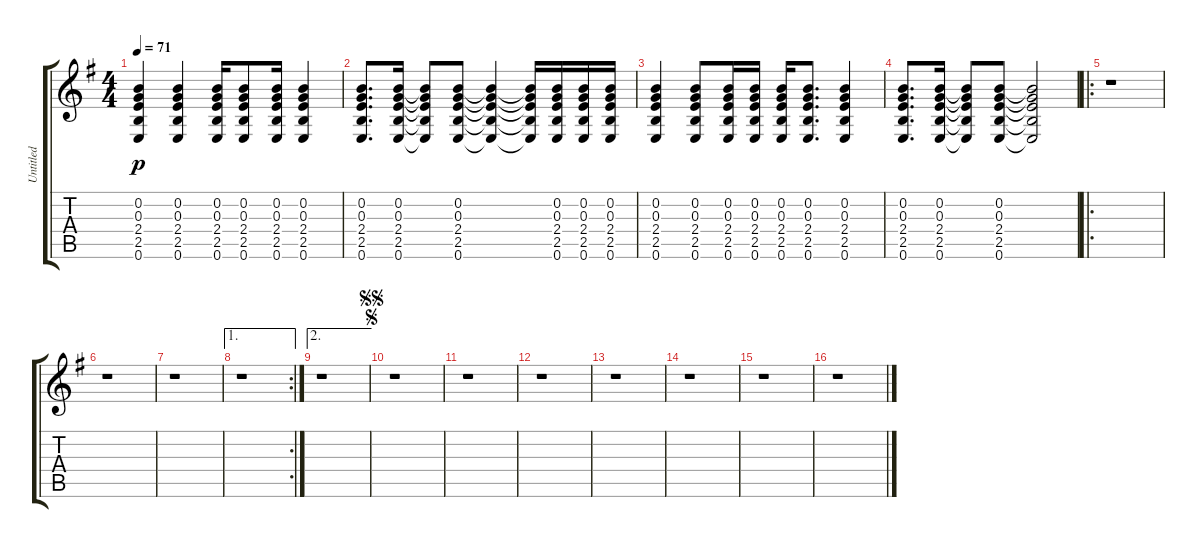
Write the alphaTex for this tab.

\track ("Untitled" "Untitled") {instrument electricguitarclean}
\staff {score tabs}
\tuning (E4 B3 G3 D3 A2 E2) {hide}
\ts (4 4)
\tempo 71
\clef g2
\ks g
(0.2 0.3 2.4 2.5 0.6).4{dy p} (0.2 0.3 2.4 2.5 0.6).4 (0.2 0.3 2.4 2.5 0.6).16 (0.2 0.3 2.4 2.5 0.6).8 (0.2 0.3 2.4 2.5 0.6).16 (0.2 0.3 2.4 2.5 0.6).4 |
(0.2 0.3 2.4 2.5 0.6).8{d} (0.2 0.3 2.4 2.5 0.6).16 (0.2{t} 0.3{t} 2.4{t} 2.5{t} 0.6{t}).8 (0.2 0.3 2.4 2.5 0.6).8 (0.2{t} 0.3{t} 2.4{t} 2.5{t} 0.6{t}).4 (0.2{t} 0.3{t} 2.4{t} 2.5{t} 0.6{t}).16 (0.2 0.3 2.4 2.5 0.6).16 (0.2 0.3 2.4 2.5 0.6).16 (0.2 0.3 2.4 2.5 0.6).16 |
(0.2 0.3 2.4 2.5 0.6).4 (0.2 0.3 2.4 2.5 0.6).8 (0.2 0.3 2.4 2.5 0.6).16 (0.2 0.3 2.4 2.5 0.6).16 (0.2 0.3 2.4 2.5 0.6).16 (0.2 0.3 2.4 2.5 0.6).8{d} (0.2 0.3 2.4 2.5 0.6).4 |
(0.2 0.3 2.4 2.5 0.6).8{d} (0.2 0.3 2.4 2.5 0.6).16 (0.2{t} 0.3{t} 2.4{t} 2.5{t} 0.6{t}).8 (0.2 0.3 2.4 2.5 0.6).8 (0.2{t} 0.3{t} 2.4{t} 2.5{t} 0.6{t}).2 |
\ro
r.1 |
r.1 |
r.1 |
\ae 1
\rc 2
r.1 |
\ae 2
r.1 |
\jump segno
\jump segnosegno
r.1 |
r.1 |
r.1 |
r.1 |
r.1 |
r.1 |
r.1
